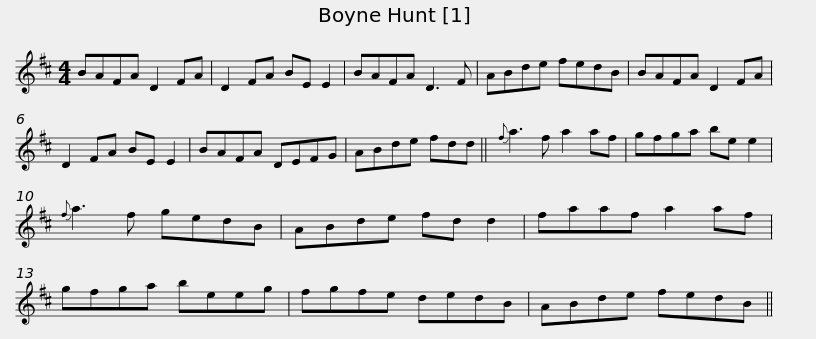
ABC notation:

X:1
L:1/8
M:4/4
I:linebreak $
K:D
V:1 treble
V:1
 BAFA D2 FA | D2 FA BE E2 | BAFA D3 F | ABde fedB | BAFA D2 FA | %5
 D2 FA BE E2 |$ BAFA DEFG | ABde fdd ||{f} a3 f a2 af | gfga be e2 | %10
{f} a3 f gedB | ABde fd d2 |$ faaf a2 af | gfga beeg | fgfe dedB | %15
 ABde fedB || %16
